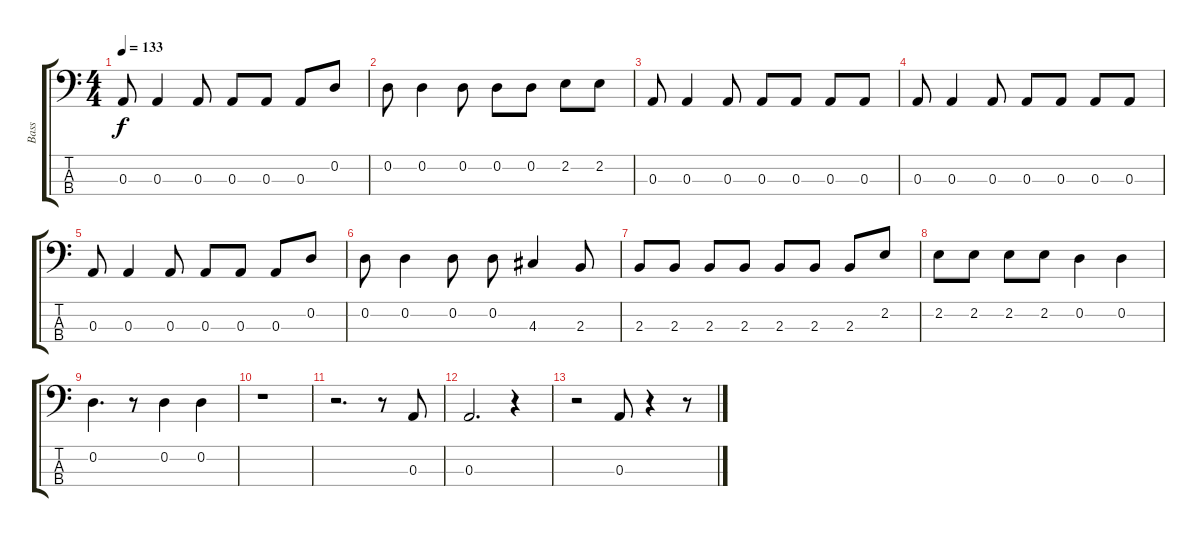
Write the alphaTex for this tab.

\track ("Bass" "Bass") {instrument electricbasspick}
\staff {score tabs}
\tuning (G2 D2 A1 E1) {hide}
\ts (4 4)
\tempo 133
\clef f4
\ks c
0.3.8{dy f} 0.3.4 0.3.8 0.3.8 0.3.8 0.3.8 0.2.8 |
0.2.8 0.2.4 0.2.8 0.2.8 0.2.8 2.2.8 2.2.8 |
0.3.8 0.3.4 0.3.8 0.3.8 0.3.8 0.3.8 0.3.8 |
0.3.8 0.3.4 0.3.8 0.3.8 0.3.8 0.3.8 0.3.8 |
0.3.8 0.3.4 0.3.8 0.3.8 0.3.8 0.3.8 0.2.8 |
0.2.8 0.2.4 0.2.8 0.2.8 4.3.4 2.3.8 |
2.3.8 2.3.8 2.3.8 2.3.8 2.3.8 2.3.8 2.3.8 2.2.8 |
2.2.8 2.2.8 2.2.8 2.2.8 0.2.4 0.2.4 |
0.2.4{d} r.8 0.2.4 0.2.4 |
r.1 |
r.2{d} r.8 0.3.8 |
0.3.2{d} r.4 |
r.2 0.3.8 r.4 r.8
